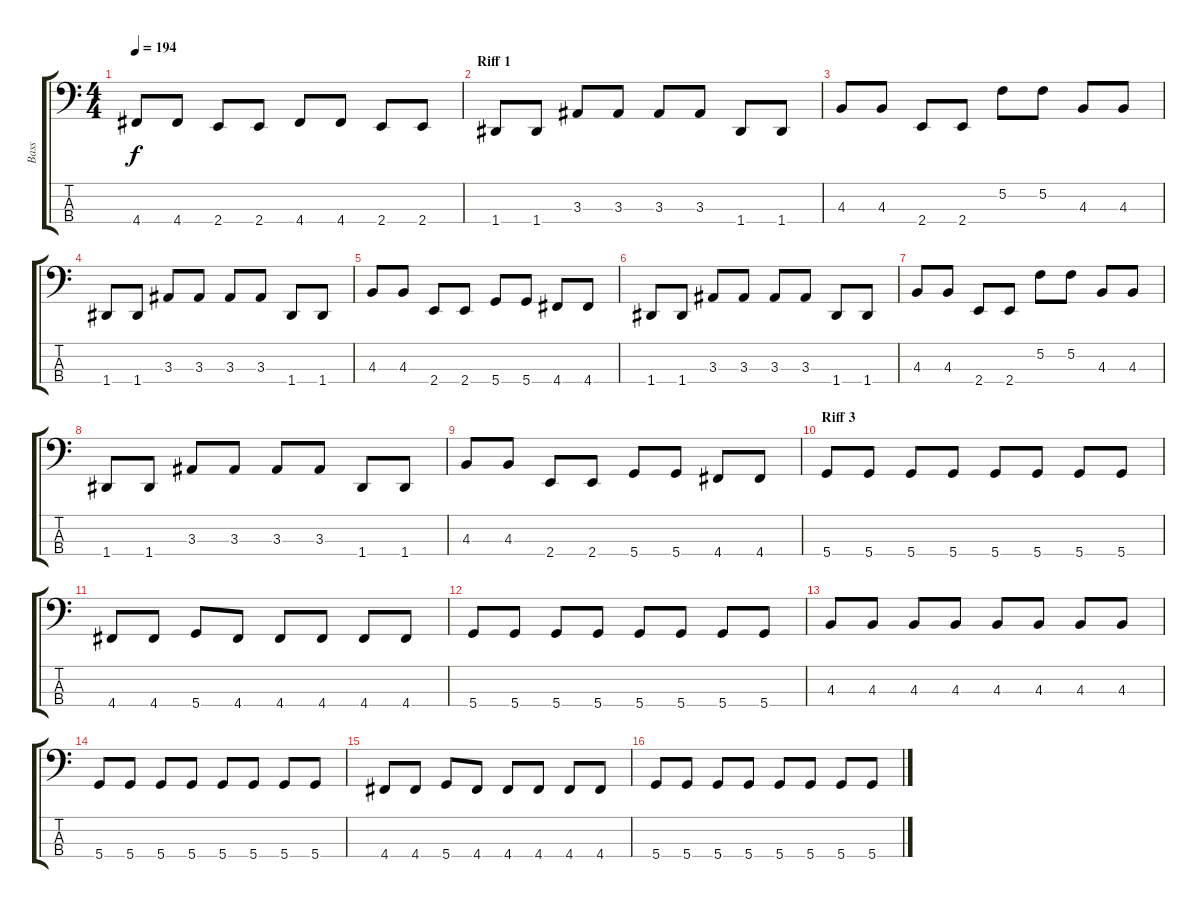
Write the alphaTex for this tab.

\track ("Bass" "Bass") {instrument electricbasspick}
\staff {score tabs}
\tuning (F2 C2 G1 D1) {hide}
\ts (4 4)
\tempo 194
\clef f4
\ks c
4.4.8{dy f} 4.4.8 2.4.8 2.4.8 4.4.8 4.4.8 2.4.8 2.4.8 |
\section ("" "Riff 1")
1.4.8 1.4.8 3.3.8 3.3.8 3.3.8 3.3.8 1.4.8 1.4.8 |
4.3.8 4.3.8 2.4.8 2.4.8 5.2.8 5.2.8 4.3.8 4.3.8 |
1.4.8 1.4.8 3.3.8 3.3.8 3.3.8 3.3.8 1.4.8 1.4.8 |
4.3.8 4.3.8 2.4.8 2.4.8 5.4.8 5.4.8 4.4.8 4.4.8 |
1.4.8 1.4.8 3.3.8 3.3.8 3.3.8 3.3.8 1.4.8 1.4.8 |
4.3.8 4.3.8 2.4.8 2.4.8 5.2.8 5.2.8 4.3.8 4.3.8 |
1.4.8 1.4.8 3.3.8 3.3.8 3.3.8 3.3.8 1.4.8 1.4.8 |
4.3.8 4.3.8 2.4.8 2.4.8 5.4.8 5.4.8 4.4.8 4.4.8 |
\section ("" "Riff 3")
5.4.8 5.4.8 5.4.8 5.4.8 5.4.8 5.4.8 5.4.8 5.4.8 |
4.4.8 4.4.8 5.4.8 4.4.8 4.4.8 4.4.8 4.4.8 4.4.8 |
5.4.8 5.4.8 5.4.8 5.4.8 5.4.8 5.4.8 5.4.8 5.4.8 |
4.3.8 4.3.8 4.3.8 4.3.8 4.3.8 4.3.8 4.3.8 4.3.8 |
5.4.8 5.4.8 5.4.8 5.4.8 5.4.8 5.4.8 5.4.8 5.4.8 |
4.4.8 4.4.8 5.4.8 4.4.8 4.4.8 4.4.8 4.4.8 4.4.8 |
5.4.8 5.4.8 5.4.8 5.4.8 5.4.8 5.4.8 5.4.8 5.4.8
